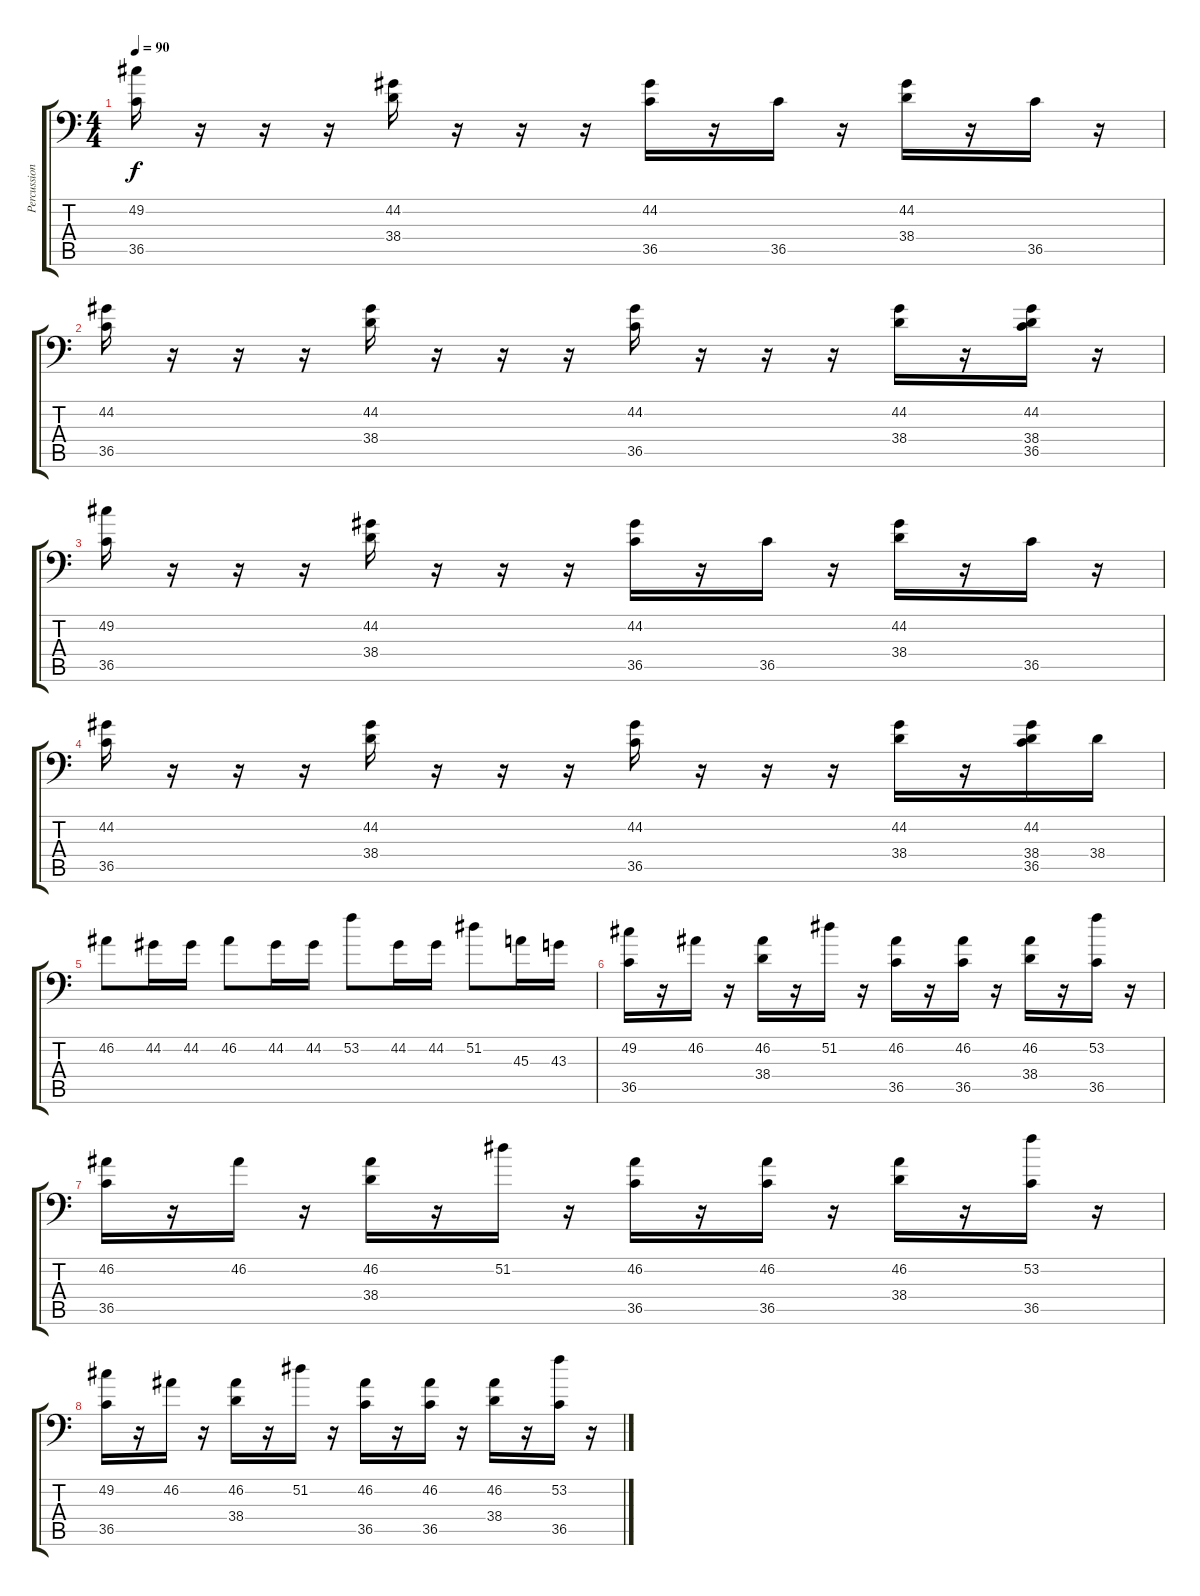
\track ("Percussions" "Percussion") {instrument acousticgrandpiano}
\staff {score tabs}
\tuning (C-1 C-1 C-1 C-1 C-1 C-1) {hide}
\ts (4 4)
\tempo 90
\clef f4
\ks c
(49.2 36.5).16{dy f} r.16 r.16 r.16 (44.2 38.4).16 r.16 r.16 r.16 (44.2 36.5).16 r.16 36.5.16 r.16 (44.2 38.4).16 r.16 36.5.16 r.16 |
(44.2 36.5).16 r.16 r.16 r.16 (44.2 38.4).16 r.16 r.16 r.16 (44.2 36.5).16 r.16 r.16 r.16 (44.2 38.4).16 r.16 (44.2 38.4 36.5).16 r.16 |
(49.2 36.5).16 r.16 r.16 r.16 (44.2 38.4).16 r.16 r.16 r.16 (44.2 36.5).16 r.16 36.5.16 r.16 (44.2 38.4).16 r.16 36.5.16 r.16 |
(44.2 36.5).16 r.16 r.16 r.16 (44.2 38.4).16 r.16 r.16 r.16 (44.2 36.5).16 r.16 r.16 r.16 (44.2 38.4).16 r.16 (44.2 38.4 36.5).16 38.4.16 |
46.2.8 44.2.16 44.2.16 46.2.8 44.2.16 44.2.16 53.2.8 44.2.16 44.2.16 51.2.8 45.3.16 43.3.16 |
(49.2 36.5).16 r.16 46.2.16 r.16 (46.2 38.4).16 r.16 51.2.16 r.16 (46.2 36.5).16 r.16 (46.2 36.5).16 r.16 (46.2 38.4).16 r.16 (53.2 36.5).16 r.16 |
(46.2 36.5).16 r.16 46.2.16 r.16 (46.2 38.4).16 r.16 51.2.16 r.16 (46.2 36.5).16 r.16 (46.2 36.5).16 r.16 (46.2 38.4).16 r.16 (53.2 36.5).16 r.16 |
(49.2 36.5).16 r.16 46.2.16 r.16 (46.2 38.4).16 r.16 51.2.16 r.16 (46.2 36.5).16 r.16 (46.2 36.5).16 r.16 (46.2 38.4).16 r.16 (53.2 36.5).16 r.16
